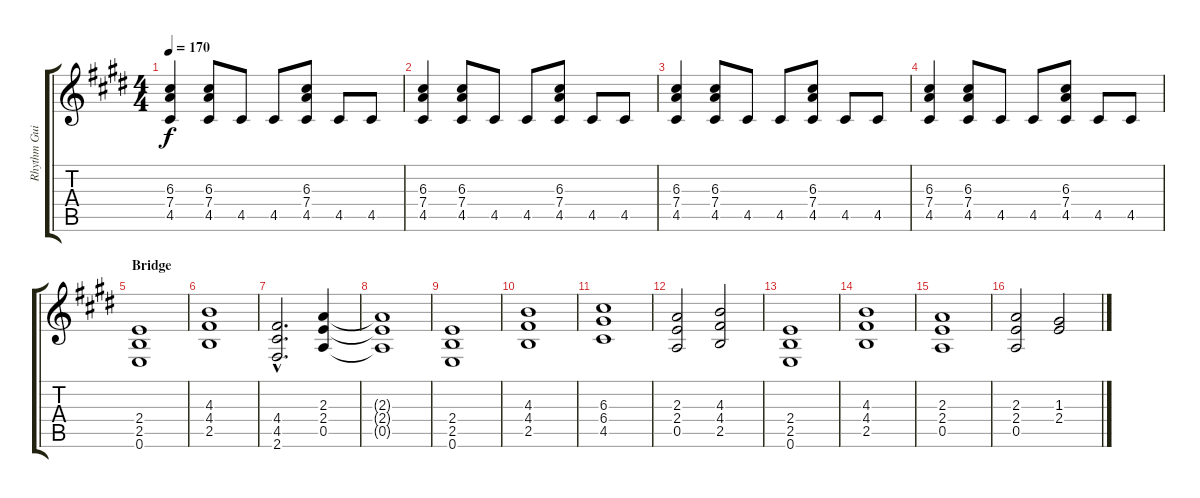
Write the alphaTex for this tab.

\track ("Rhythm Guitar" "Rhythm Gui") {instrument distortionguitar}
\staff {score tabs}
\tuning (E4 B3 G3 D3 A2 E2) {hide}
\ts (4 4)
\tempo 170
\clef g2
\ks c#minor
(6.3 7.4 4.5).4{dy f} (6.3 7.4 4.5).8 4.5.8 4.5.8 (6.3 7.4 4.5).8 4.5.8 4.5.8 |
(6.3 7.4 4.5).4 (6.3 7.4 4.5).8 4.5.8 4.5.8 (6.3 7.4 4.5).8 4.5.8 4.5.8 |
(6.3 7.4 4.5).4 (6.3 7.4 4.5).8 4.5.8 4.5.8 (6.3 7.4 4.5).8 4.5.8 4.5.8 |
(6.3 7.4 4.5).4 (6.3 7.4 4.5).8 4.5.8 4.5.8 (6.3 7.4 4.5).8 4.5.8 4.5.8 |
\section ("" "Bridge")
(2.4 2.5 0.6).1 |
(4.3 4.4 2.5).1 |
(4.4{hac} 4.5{hac} 2.6{hac}).2{d} (2.3 2.4 0.5).4 |
(2.3{t} 2.4{t} 0.5{t}).1 |
(2.4 2.5 0.6).1 |
(4.3 4.4 2.5).1 |
(6.3 6.4 4.5).1 |
(2.3 2.4 0.5).2 (4.3 4.4 2.5).2 |
(2.4 2.5 0.6).1 |
(4.3 4.4 2.5).1 |
(2.3 2.4 0.5).1 |
(2.3 2.4 0.5).2 (1.3 2.4).2
